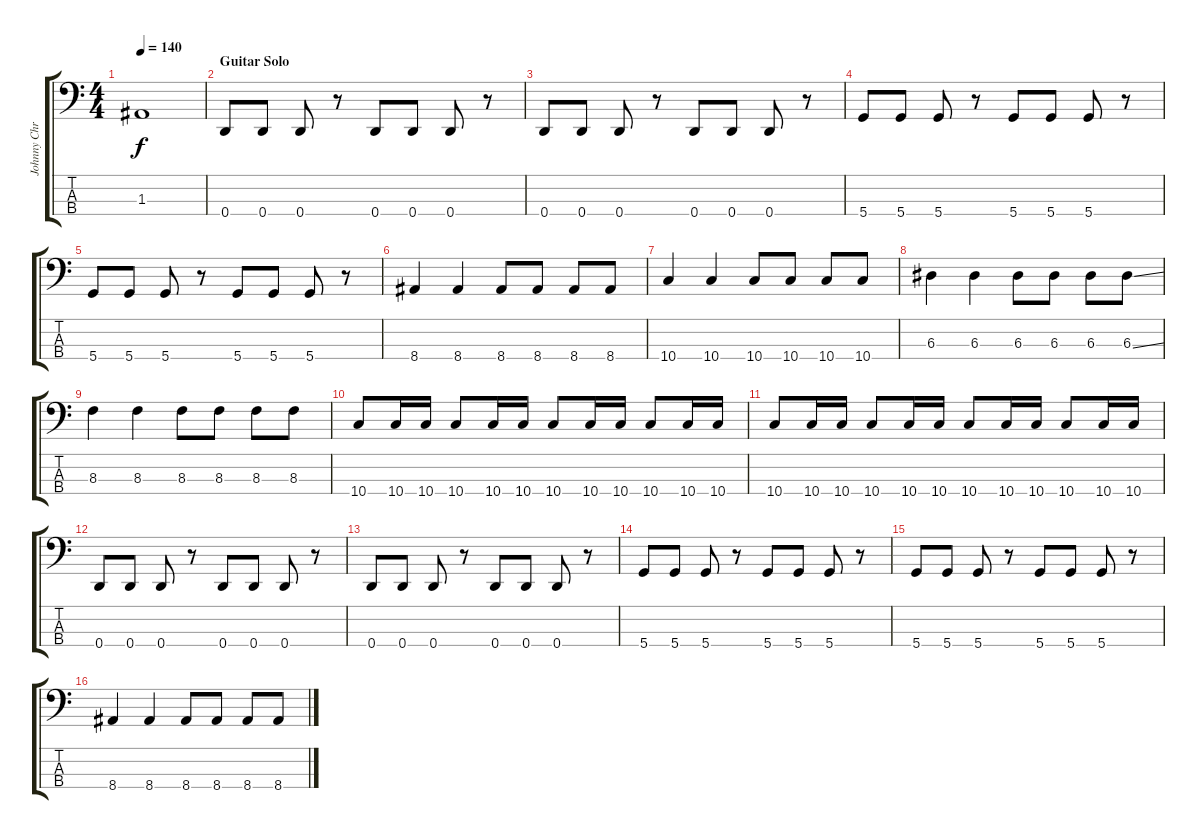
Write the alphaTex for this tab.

\track ("Johnny Christ" "Johnny Chr") {instrument electricbasspick}
\staff {score tabs}
\tuning (G2 D2 A1 D1) {hide}
\ts (4 4)
\tempo 140
\clef f4
\ks c
1.3{t}.1{dy f} |
\section ("" "Guitar Solo")
0.4.8 0.4.8 0.4.8 r.8 0.4.8 0.4.8 0.4.8 r.8 |
0.4.8 0.4.8 0.4.8 r.8 0.4.8 0.4.8 0.4.8 r.8 |
5.4.8 5.4.8 5.4.8 r.8 5.4.8 5.4.8 5.4.8 r.8 |
5.4.8 5.4.8 5.4.8 r.8 5.4.8 5.4.8 5.4.8 r.8 |
8.4.4 8.4.4 8.4.8 8.4.8 8.4.8 8.4.8 |
10.4.4 10.4.4 10.4.8 10.4.8 10.4.8 10.4.8 |
6.3.4 6.3.4 6.3.8 6.3.8 6.3.8 6.3{ss}.8 |
8.3.4 8.3.4 8.3.8 8.3.8 8.3.8 8.3.8 |
10.4.8 10.4.16 10.4.16 10.4.8 10.4.16 10.4.16 10.4.8 10.4.16 10.4.16 10.4.8 10.4.16 10.4.16 |
10.4.8 10.4.16 10.4.16 10.4.8 10.4.16 10.4.16 10.4.8 10.4.16 10.4.16 10.4.8 10.4.16 10.4.16 |
0.4.8 0.4.8 0.4.8 r.8 0.4.8 0.4.8 0.4.8 r.8 |
0.4.8 0.4.8 0.4.8 r.8 0.4.8 0.4.8 0.4.8 r.8 |
5.4.8 5.4.8 5.4.8 r.8 5.4.8 5.4.8 5.4.8 r.8 |
5.4.8 5.4.8 5.4.8 r.8 5.4.8 5.4.8 5.4.8 r.8 |
8.4.4 8.4.4 8.4.8 8.4.8 8.4.8 8.4.8
